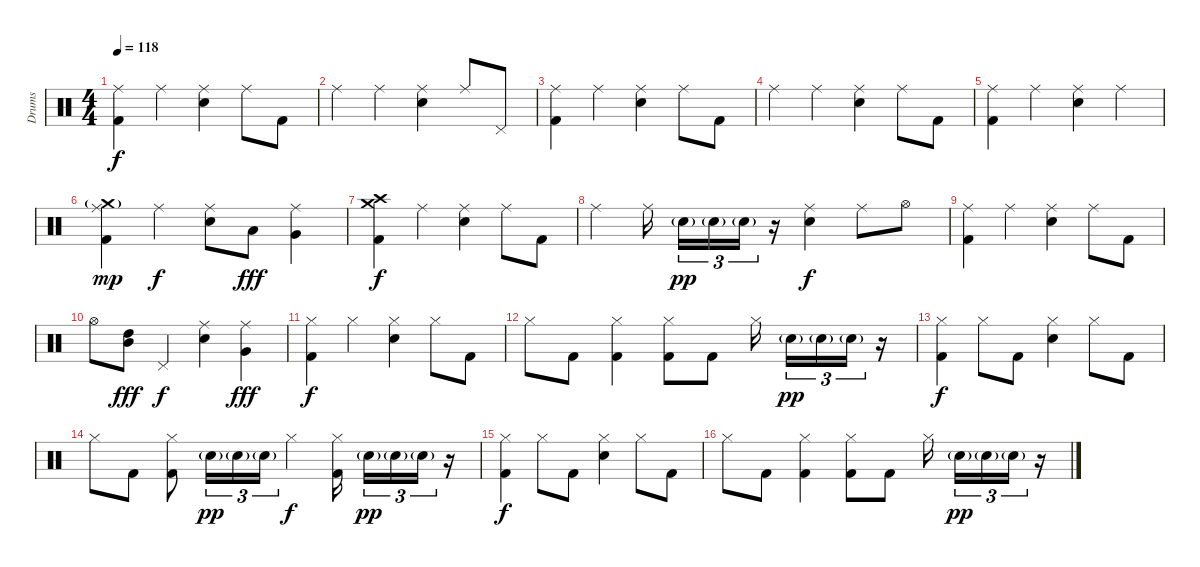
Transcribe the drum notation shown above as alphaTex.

\track ("Drums" "Drums") {instrument percussion}
\staff {score}
\articulation defaults
\ts (4 4)
\tempo 118
\clef neutral
\ks c
("Ride (middle)" "Kick (hit) 2").4{dy f} "Ride (middle)".4 ("Ride (middle)" "Electric Snare (hit)").4 "Ride (middle)".8 "Kick (hit) 2".8 |
"Ride (middle)".4 "Ride (middle)".4 ("Ride (middle)" "Electric Snare (hit)").4 "Ride (middle)".8 "Pedal Hi-Hat (hit)".8 |
("Ride (middle)" "Kick (hit) 2").4 "Ride (middle)".4 ("Ride (middle)" "Electric Snare (hit)").4 "Ride (middle)".8 "Kick (hit) 2".8 |
"Ride (middle)".4 "Ride (middle)".4 ("Ride (middle)" "Electric Snare (hit)").4 "Ride (middle)".8 "Kick (hit) 2".8 |
("Ride (middle)" "Kick (hit) 2").4 "Ride (middle)".4 ("Ride (middle)" "Electric Snare (hit)").4 "Ride (middle)".4 |
("Crash medium (hit)"{g} "Ride (middle)" "Kick (hit) 2").4{dy mp} "Ride (middle)".4{dy f} ("Ride (middle)" "Electric Snare (hit)").8 "Low Floor Tom (hit)".8{dy fff} ("Ride (middle)" "Very Low Tom (hit)").4 |
("Crash high (hit)" "Crash medium (hit)" "Kick (hit) 2").4{dy f} "Ride (middle)".4 ("Ride (middle)" "Electric Snare (hit)").4 "Ride (middle)".8 "Kick (hit) 2".8 |
"Ride (middle)".4 "Ride (middle)".16 "Electric Snare (hit)"{g}.16{tu (3 2) dy pp} "Electric Snare (hit)"{g}.16{tu (3 2)} "Electric Snare (hit)"{g}.16{tu (3 2)} r.16 ("Ride (middle)" "Electric Snare (hit)").4{dy f} "Ride (middle)".8 "Hi-Hat (open)".8 |
("Ride (middle)" "Kick (hit) 2").4 "Ride (middle)".4 ("Ride (middle)" "Electric Snare (hit)").4 "Ride (middle)".8 "Kick (hit) 2".8 |
"Hi-Hat (open)".8 ("Mid Tom (hit)" "High Tom (hit)").8{dy fff} "Pedal Hi-Hat (hit)".4{dy f} ("Ride (middle)" "Electric Snare (hit)").4 ("Ride (middle)" "Very Low Tom (hit)").4{dy fff} |
("Hi-Hat (closed)" "Kick (hit) 2").4{dy f} "Hi-Hat (closed)".4 ("Hi-Hat (closed)" "Electric Snare (hit)").4 "Hi-Hat (closed)".8 "Kick (hit) 2".8 |
"Hi-Hat (closed)".8 "Kick (hit) 2".8 ("Hi-Hat (closed)" "Kick (hit) 2").4 ("Hi-Hat (closed)" "Kick (hit) 2").8 "Kick (hit) 2".8 "Hi-Hat (closed)".16 "Electric Snare (hit)"{g}.16{tu (3 2) dy pp} "Electric Snare (hit)"{g}.16{tu (3 2)} "Electric Snare (hit)"{g}.16{tu (3 2)} r.16 |
("Hi-Hat (closed)" "Kick (hit) 2").4{dy f} "Hi-Hat (closed)".8 "Kick (hit) 2".8 ("Hi-Hat (closed)" "Electric Snare (hit)").4 "Hi-Hat (closed)".8 "Kick (hit) 2".8 |
"Hi-Hat (closed)".8 "Kick (hit) 2".8 ("Hi-Hat (closed)" "Kick (hit) 2").8 "Electric Snare (hit)"{g}.16{tu (3 2) dy pp} "Electric Snare (hit)"{g}.16{tu (3 2)} "Electric Snare (hit)"{g}.16{tu (3 2)} "Hi-Hat (closed)".4{dy f} ("Hi-Hat (closed)" "Kick (hit) 2").16 "Electric Snare (hit)"{g}.16{tu (3 2) dy pp} "Electric Snare (hit)"{g}.16{tu (3 2)} "Electric Snare (hit)"{g}.16{tu (3 2)} r.16 |
("Hi-Hat (closed)" "Kick (hit) 2").4{dy f} "Hi-Hat (closed)".8 "Kick (hit) 2".8 ("Hi-Hat (closed)" "Electric Snare (hit)").4 "Hi-Hat (closed)".8 "Kick (hit) 2".8 |
"Hi-Hat (closed)".8 "Kick (hit) 2".8 ("Hi-Hat (closed)" "Kick (hit) 2").4 ("Hi-Hat (closed)" "Kick (hit) 2").8 "Kick (hit) 2".8 "Hi-Hat (closed)".16 "Electric Snare (hit)"{g}.16{tu (3 2) dy pp} "Electric Snare (hit)"{g}.16{tu (3 2)} "Electric Snare (hit)"{g}.16{tu (3 2)} r.16
